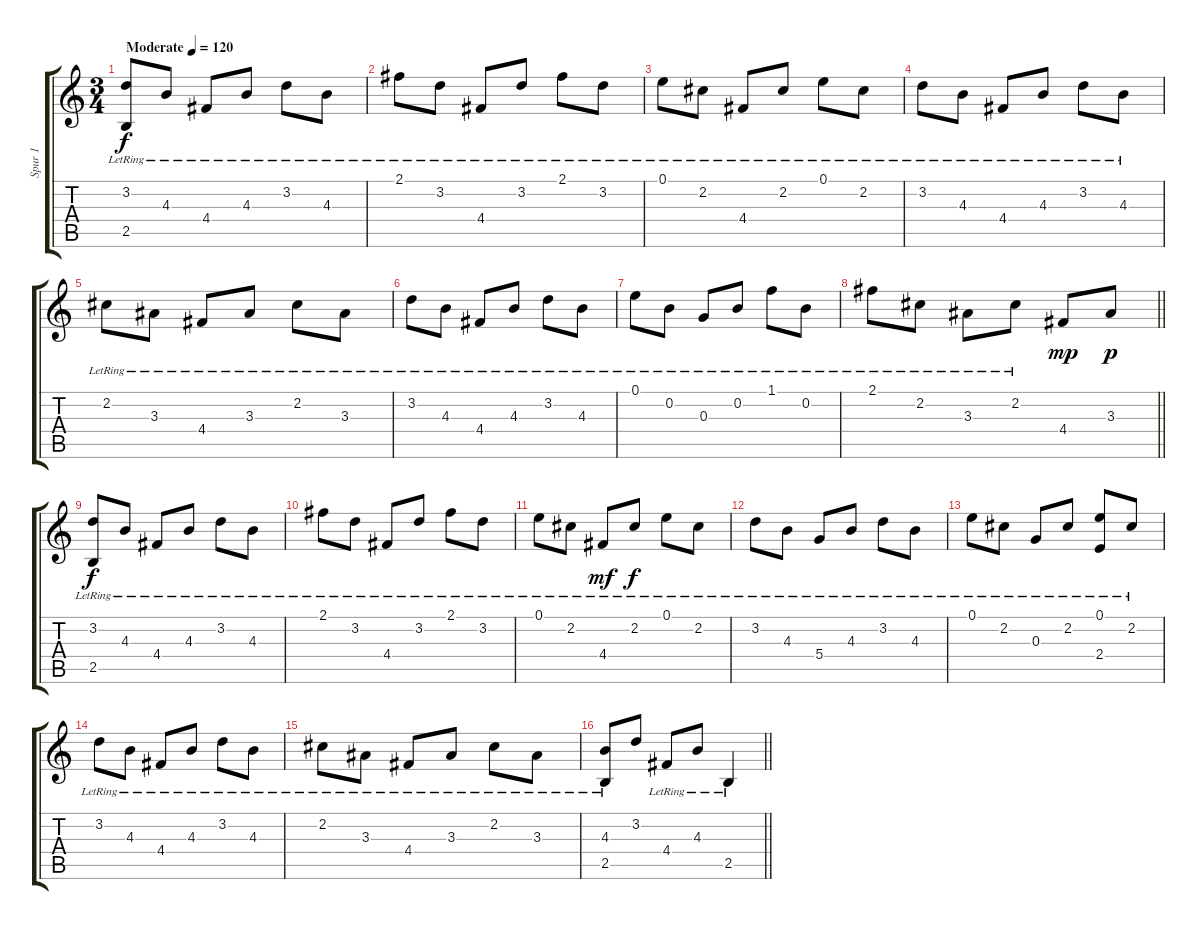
\track ("Spur 1" "Spur 1") {instrument acousticguitarnylon}
\staff {score tabs}
\tuning (E4 B3 G3 D3 A2 E2) {hide}
\ts (3 4)
\tempo (120 "Moderate")
\clef g2
\ks c
(3.2{lr} 2.5{lr}).8{dy f instrument acousticguitarnylon} 4.3{lr}.8 4.4{lr}.8 4.3{lr}.8 3.2{lr}.8 4.3{lr}.8 |
2.1{lr}.8 3.2{lr}.8 4.4{lr}.8 3.2{lr}.8 2.1{lr}.8 3.2{lr}.8 |
0.1{lr}.8 2.2{lr}.8 4.4{lr}.8 2.2{lr}.8 0.1{lr}.8 2.2{lr}.8 |
3.2{lr}.8 4.3{lr}.8 4.4{lr}.8 4.3{lr}.8 3.2{lr}.8 4.3{lr}.8 |
2.2{lr}.8 3.3{lr}.8 4.4{lr}.8 3.3{lr}.8 2.2{lr}.8 3.3{lr}.8 |
3.2{lr}.8 4.3{lr}.8 4.4{lr}.8 4.3{lr}.8 3.2{lr}.8 4.3{lr}.8 |
0.1{lr}.8 0.2{lr}.8 0.3{lr}.8 0.2{lr}.8 1.1{lr}.8 0.2{lr}.8 |
\barLineRight lightlight
2.1{lr}.8 2.2{lr}.8 3.3{lr}.8 2.2{lr}.8 4.4.8{dy mp} 3.3.8{dy p} |
(3.2{lr} 2.5{lr}).8{dy f} 4.3{lr}.8 4.4{lr}.8 4.3{lr}.8 3.2{lr}.8 4.3{lr}.8 |
2.1{lr}.8 3.2{lr}.8 4.4{lr}.8 3.2{lr}.8 2.1{lr}.8 3.2{lr}.8 |
0.1{lr}.8 2.2{lr}.8 4.4{lr}.8{dy mf} 2.2{lr}.8{dy f} 0.1{lr}.8 2.2{lr}.8 |
3.2{lr}.8 4.3{lr}.8 5.4{lr}.8 4.3{lr}.8 3.2{lr}.8 4.3{lr}.8 |
0.1{lr}.8 2.2{lr}.8 0.3{lr}.8 2.2{lr}.8 (0.1{lr} 2.4{lr}).8 2.2{lr}.8 |
3.2{lr}.8 4.3{lr}.8 4.4{lr}.8 4.3{lr}.8 3.2{lr}.8 4.3{lr}.8 |
2.2{lr}.8 3.3{lr}.8 4.4{lr}.8 3.3{lr}.8 2.2{lr}.8 3.3{lr}.8 |
\barLineRight lightlight
(4.3 2.5{lr}).8 3.2.8 4.4{lr}.8 4.3{lr}.8 2.5{lr}.4
